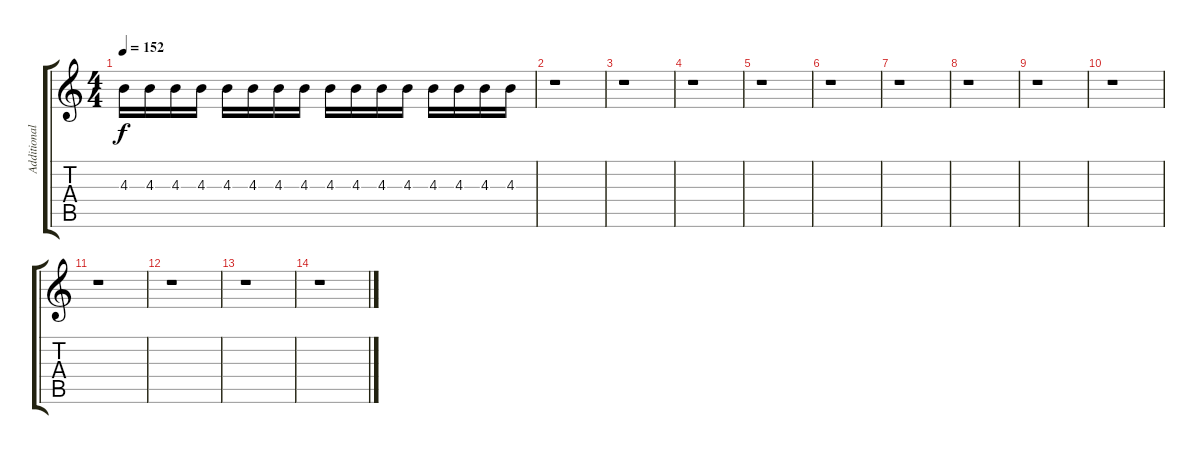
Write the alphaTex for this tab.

\track ("Additional Guitar" "Additional") {instrument overdrivenguitar}
\staff {score tabs}
\tuning (E4 B3 G3 D3 A2 E2) {hide}
\ts (4 4)
\tempo 152
\clef g2
\ks c
4.3.16{dy f} 4.3.16 4.3.16 4.3.16 4.3.16 4.3.16 4.3.16 4.3.16 4.3.16 4.3.16 4.3.16 4.3.16 4.3.16 4.3.16 4.3.16 4.3.16 |
r.1 |
r.1 |
r.1 |
r.1 |
r.1 |
r.1 |
r.1 |
r.1 |
r.1 |
r.1 |
r.1 |
r.1 |
r.1
